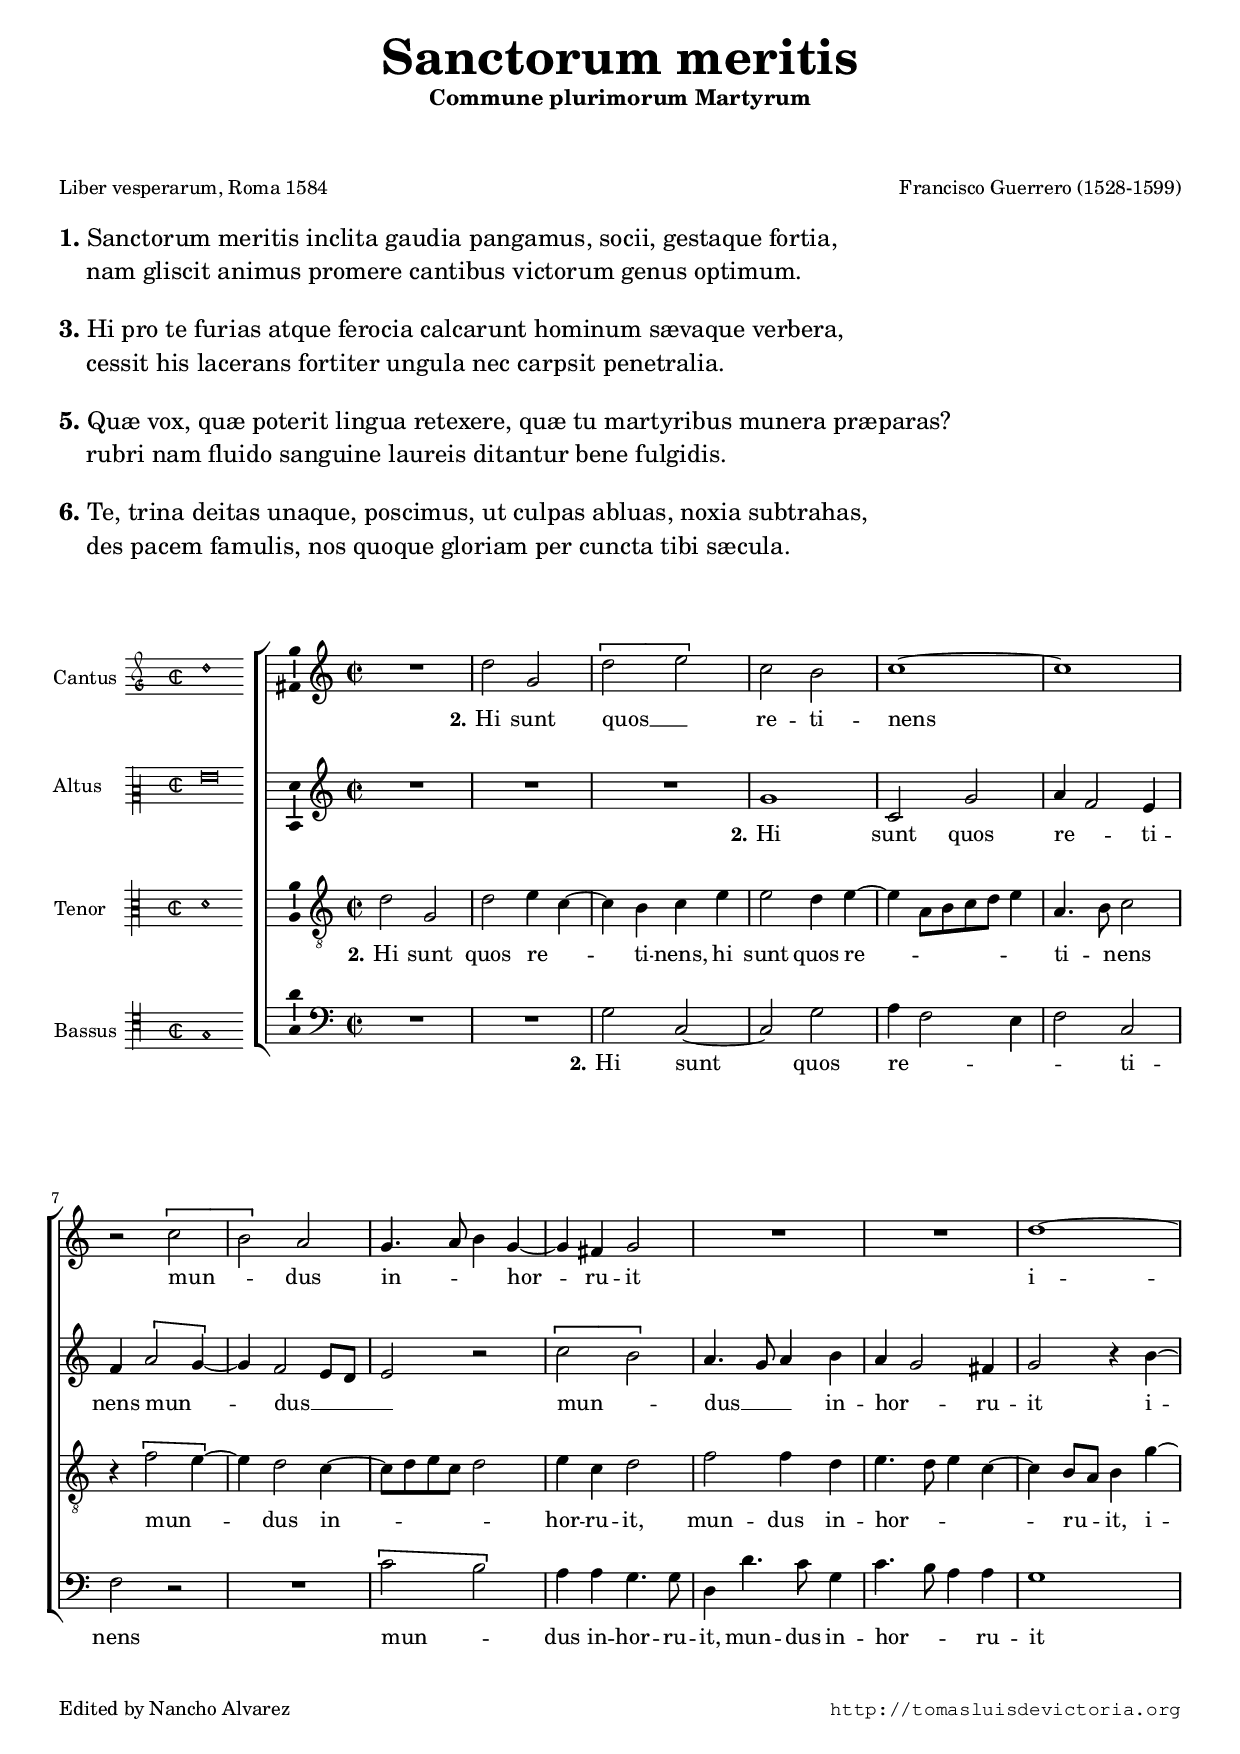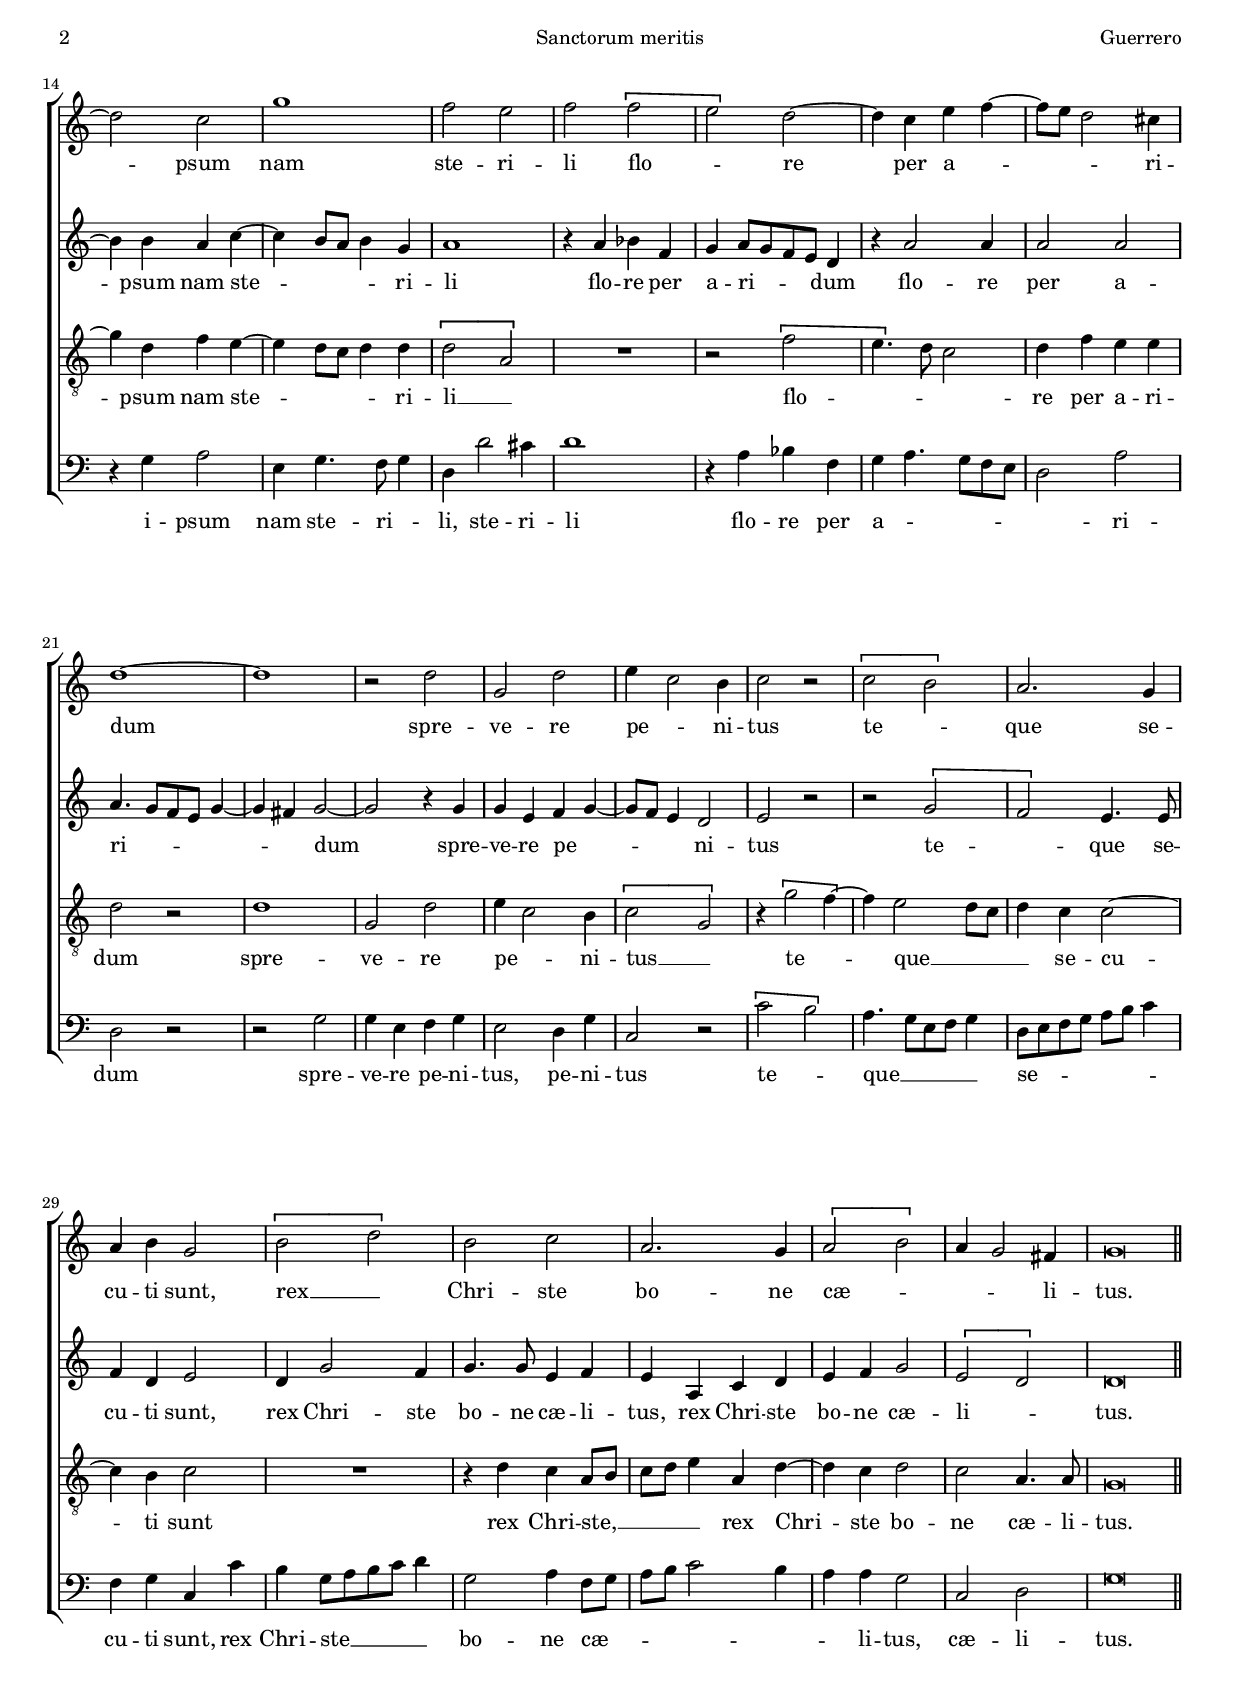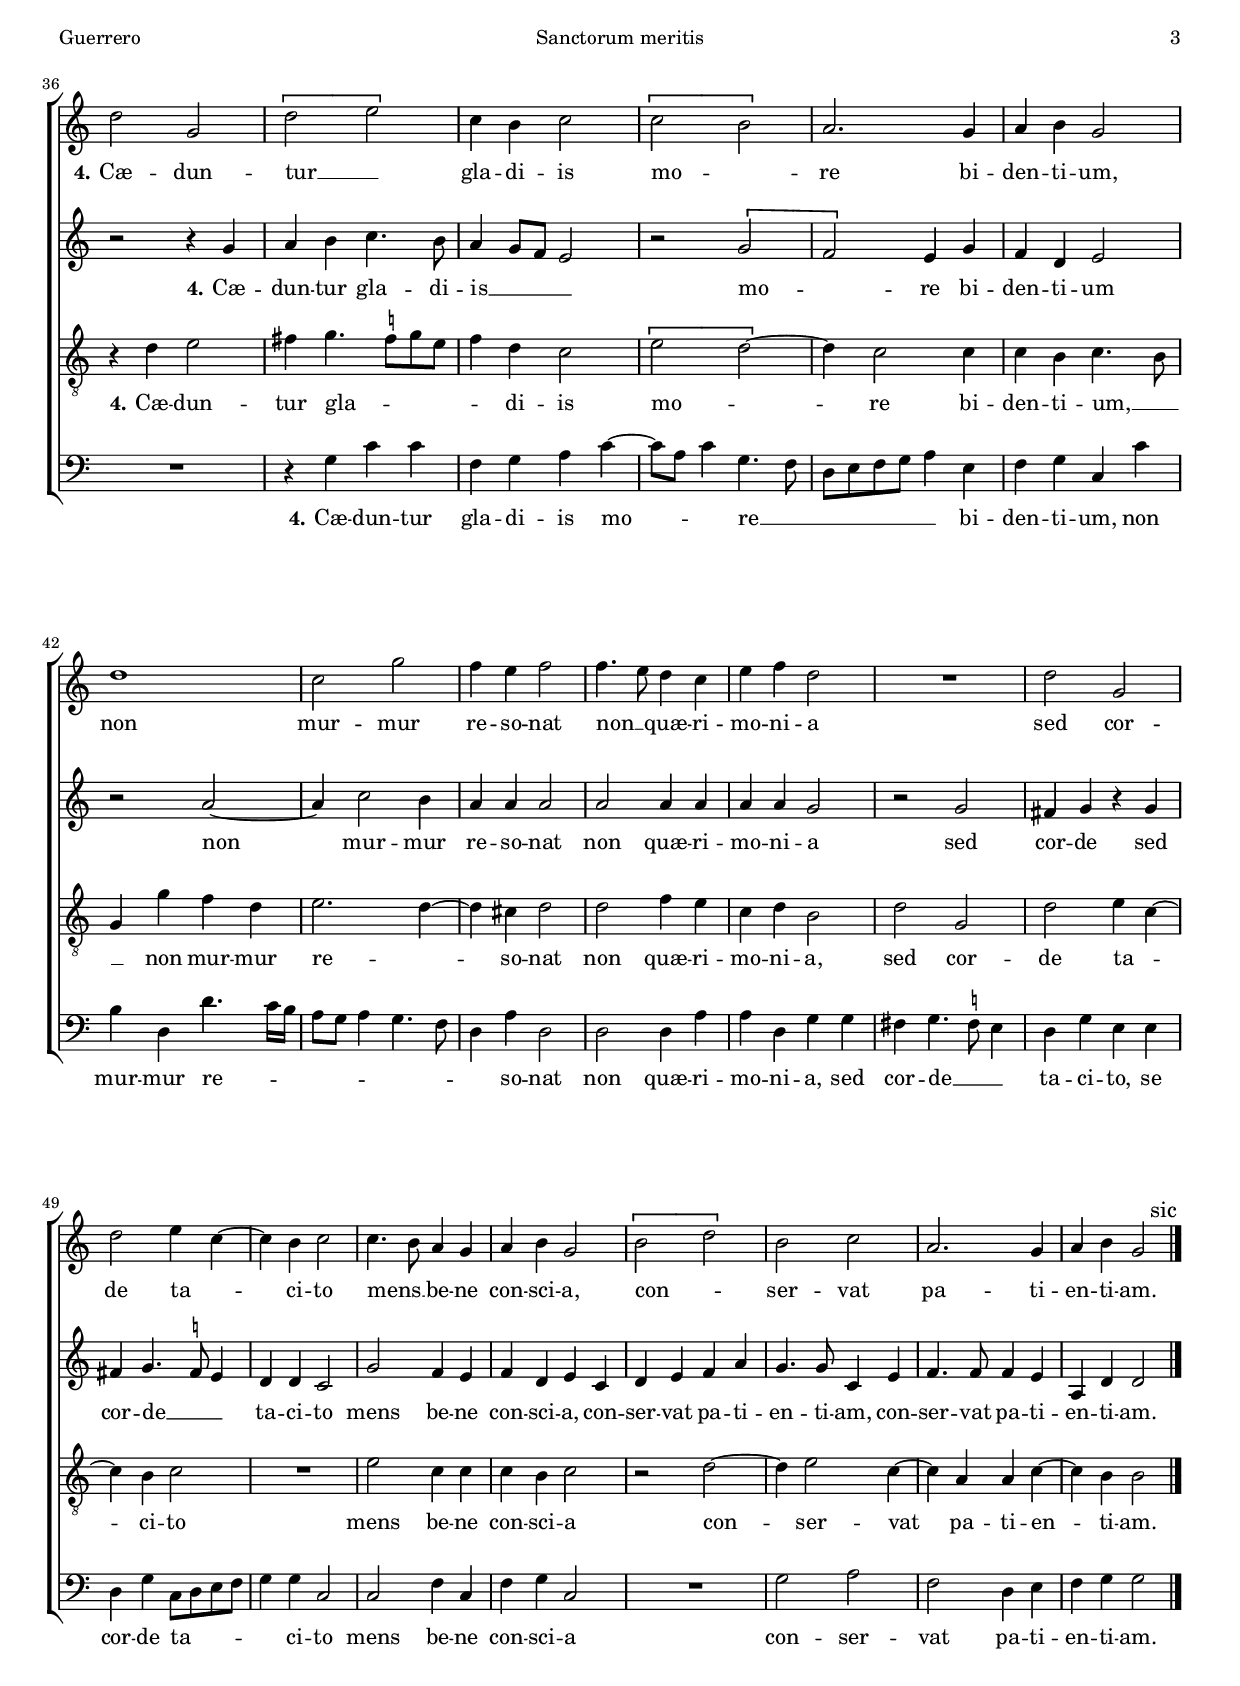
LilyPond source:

\version "2.18.0"

#(set-default-paper-size "a4")
#(set-global-staff-size 17.0)
#(ly:set-option 'point-and-click #f)
%mobile -s15.0 -i3.0

italicas=\override LyricText.font-shape = #'italic
rectas=\override LyricText.font-shape = #'upright
ss=\once \set suggestAccidentals = ##t
incipitwidth = 20

htitle="Sanctorum meritis"
hcomposer="Guerrero"

\header {
	title=\markup{\fontsize #4 "Sanctorum meritis"}
	subtitle="Commune plurimorum Martyrum"
	subsubtitle=\markup{\null \vspace #2 }
	composer="Francisco Guerrero (1528-1599)"
        pdfauthor=\composer
	poet=\markup{"Liber vesperarum, Roma 1584"}
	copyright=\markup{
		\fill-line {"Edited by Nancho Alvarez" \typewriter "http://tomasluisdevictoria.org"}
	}
%	tagline=""
}

%tablet \markup{\null \vspace #4 }
\markup{"  "}
\markup{"  "}
\markup{"  "}
\markup{\larger \larger \column{
\line{\bold "1." "Sanctorum meritis inclita gaudia pangamus, socii, gestaque fortia,"}
\line{"    nam gliscit animus promere cantibus victorum genus optimum."}
}} 
\markup{\null \vspace #1 }
\markup{\larger \larger \column{
\line{\bold "3." "Hi pro te furias atque ferocia calcarunt hominum sævaque verbera,"}
\line{"    cessit his lacerans fortiter ungula nec carpsit penetralia."}
}}
\markup{\null \vspace #1 }
\markup{\larger \larger \column{
\line{\bold "5." "Quæ vox, quæ poterit lingua retexere, quæ tu martyribus munera præparas?"}
\line{"    rubri nam fluido sanguine laureis ditantur bene fulgidis."}
}}
\markup{\null \vspace #1 }
\markup{\larger \larger \column{
\line{\bold "6." "Te, trina deitas unaque, poscimus, ut culpas abluas, noxia subtrahas,"}
\line{"    des pacem famulis, nos quoque gloriam per cuncta tibi sæcula."}
}}
\markup{" "}
\markup{"  "}

%tablet \pageBreak

global={\key c \major \time 2/2 \skip 1*35 \bar "||" \break
				\skip 1*21 \bar "|." }

cantus=\relative c''{
	R1
	d2 g,
	\[d'2 e\]
	c b
	c1 ~
	c
	r2 \[c 
	b\] a
	g4. a8 b4 g ~
	g fis g2
	R1*2
	d'1 ~
	d2 c
	g'1
	f2 e
	f \[f
	e\] d ~
	d4 c e f ~
	f8 e d2 cis4
	d1 ~
	d
	r2 d
	g, d'
	e4 c2 b4
	c2 r
	\[c b\]
	a2. g4
	a b g2
	\[b2 d\]
	b c
	a2. g4
	\[a2 b\]
	a4 g2 fis4
	g\breve*1/2
	d'2 g,
	\[d' e\]
	c4 b c2
	\[c2 b\]
	a2. g4
	a b g2
	d'1
	c2 g'
	f4 e f2
	f4. e8 d4 c 
	e f d2
	R1
	d2 g,
	d'e4 c ~
	c b c2
	c4. b8 a4 g
	a b g2
	\[b2 d\]
	b c
	a2. g4
	a4 b g2^\markup{\large "   sic"}
	% parece que falta algun compas en el original.
	% CSIC propone un final alternativo, pero tiene alguna errata.
}

altus=\relative c''{
	R1*3
	g1
	c,2 g'
	a4 f2 e4
	f \[a2 g4 ~ \]
	g f2 e8 d
	e2 r
	\[c'2 b\]
	a4. g8 a4 b
	a4 g2 fis4
	g2 r4 b ~
	b b a c ~
	c b8 a b4 g
	a1
	r4 a bes f
	g a8[ g f e] d4 
	r4 a'2 a4
	a2 a
	a4. g8[ f e] g4 ~
	g fis g2 ~
	g r4 g
	g e f g ~
	g8 f e4 d2
	e r
	r \[g2
	f\] e4. e8 
	f4 d e2
	d4 g2 f4
	g4. g8 e4 f
	e a, c d
	e f g2
	\[e2 d\]
	d\breve*1/2
	r2 r4 g
	a b c4. b8
	a4 g8 f e2
	r2 \[g
	f\] e4 g 
	f d e2
	r2 a ~
	a4 c2 b4
	a4 a a2
	a a4 a
	a a g2
	r g
	fis4 g r g
	fis g4. \ss f8 e4
	d d c2
	g'2 f4 e
	f d e c
	d e f a 
	g4. g8 c,4 e
	f4. f8 f4 e
	a,4 d d2
}

tenor=\relative c'{
	d2 g,
	d'e4 c ~
	c b c e
	e2 d4 e ~
	e a,8[ b c d] e4
	a,4. b8 c2
	r4 \[f2 e4 ~ \]
	e4 d2 c4 ~
	c8 d e c d2
	e4 c d2
	f f4 d
	e4. d8 e4 c ~
	c b8 a b4 g' ~
	g d f e ~
	e d8 c d4 d
	\[d2 a\]
	R1
	r2 \[f'2
	e4.\] d8 c2
	d4 f e e
	d2 r
	d1
	g,2 d'
	e4 c2 b4
	\[c2 g\]
	r4 \[g'2 f4 ~ \]
	f4 e2 d8 c
	d4 c c2 ~
	c4 b c2
	R1
	r4 d c a8 b
	c d e4 a, d ~
	d c d2
	c a4. a8 
	g\breve*1/2
	r4 d'4 e2
	fis4 g4. \ss f8 g e
	f4 d c2
	\[e d ~ \]
	d4 c2 c4
	c b c4. b8
	g4 g' f d
	e2. d4 ~
	d cis d2
	d f4 e
	c d b2
	d g,
	d' e4 c ~
	c b c2
	R1
	e2 c4 c
	c b c2
	r d ~
	d4 e2 c4 ~
	c a a c ~
	c b b2	
}

bassus=\relative c'{
	R1*2
	g2 c, ~
	c g'2
	a4 f2 e4
	f2 c
	f r
	R1
	\[c'2 b\]
	a4 a g4. g8
	d4 d'4. c8 g4
	c4. b8 a4 a
	g1
	r4 g a2
	e4 g4. f8 g4
	d4 d'2 cis4
	d1
	r4 a bes f 
	g a4. g8 f e
	d2 a'
	d, r
	r g
	g4 e f g
	e2 d4 g
	c,2 r
	\[c'2 b\]
	a4. g8[ e f] g4
	d8 e f g a b c4 
	f,4 g c, c'
	b g8[ a b c] d4
	g,2 a4 f8 g
	a b c2 b4
	a a g2
	c,2 d
	g\breve*1/2
	R1
	r4 g c c
	f, g a c ~
	c8 a c4 g4. f8
	d8 e f g a4 e
	f g c, c'
	b d, d'4. c16 b
	a8 g a4 g4. f8
	d4 a' d,2
	d d4 a'
	a d, g g
	fis g4. \ss f8 e4
	d g e e
	d g c,8 d e f
	g4 g c,2
	c f4 c
	f g c,2
	R1
	g'2 a
	f d4 e
	f g g2
}

textocantus=\lyricmode{
\set stanza = "2."
Hi sunt quos __ _ re -- ti -- nens mun -- _ dus in -- _ _ hor -- ru -- it
i -- psum nam ste -- ri -- li flo -- _ re per a -- _ _ _ ri -- dum
spre -- ve -- re pe -- _ ni -- tus te -- _ que se -- cu -- ti sunt,
rex __ _ Chri -- ste bo -- ne cæ -- _ _ _ li -- tus.
\set stanza = "4."
Cæ -- dun -- tur __ _ gla -- di -- is mo -- _ re bi -- den -- ti -- um,
non mur -- mur re -- so -- nat non __ _ quæ -- ri -- mo -- ni -- a
sed cor -- de ta -- _ ci -- to mens __ _ be -- ne con -- sci -- a, 
con -- _ ser -- vat pa -- ti -- en -- ti -- am.
}

textoaltus=\lyricmode{
\set stanza = "2."
Hi sunt quos re -- _ ti -- nens mun -- _ dus __ _ _ _ 
mun -- _ dus __ _ _ in -- hor -- _ ru -- it
i -- psum nam ste -- _ _ _ ri -- li
flo -- re per a -- ri -- _ _ _ dum
flo -- re per a -- ri -- _ _ _ _ _ dum
spre -- ve -- re pe -- _ _ _ ni -- tus te -- _ que se -- cu -- ti sunt,
rex Chri -- ste bo -- ne cæ -- li -- tus,
rex Chri -- ste bo -- ne cæ -- li -- _ tus.
\set stanza = "4."
Cæ -- dun -- tur gla -- di -- is __ _ _ _ mo -- _ re bi -- den -- ti -- um
non mur -- mur re -- so -- nat non quæ -- ri -- mo -- ni -- a
sed cor -- de
sed cor -- de __ _ _ ta -- ci -- to mens be -- ne con -- sci -- a,
con -- ser -- vat pa -- ti -- en -- ti -- am,
con -- ser -- vat pa -- ti -- en -- ti -- am.
}

textotenor=\lyricmode{
\set stanza = "2."
Hi sunt quos re -- _ ti -- nens,
hi sunt quos re -- _ _ _ _ _ ti -- _ nens
mun -- _ dus in -- _ _ _ _ hor -- ru -- it,
mun -- dus in -- hor -- _ _ _ ru -- _ it,
i -- psum nam ste -- _ _ _ ri -- li __ _ 
flo -- _ _ _ re per a -- ri -- dum
spre -- ve -- re pe -- _ ni -- tus __ _ 
te -- _ que __ _ _ _ se -- cu -- ti sunt
rex Chri -- ste, __ _ _ _ _ 
rex Chri -- ste bo -- ne cæ -- li -- tus.
\set stanza = "4."
Cæ -- dun -- tur gla -- _ _ _ _ di -- is mo -- _ re bi -- den -- ti -- um, __ _ _
non mur -- mur re -- _ so -- nat non quæ -- ri -- mo -- ni -- a,
sed cor -- de ta -- _ ci -- to mens be -- ne con -- sci -- a
con -- ser -- vat pa -- ti -- en -- ti -- am.
}

textobassus=\lyricmode{
\set stanza = "2."
Hi sunt quos re -- _ _ _ ti -- nens mun -- _ dus in -- hor -- ru -- it,
mun -- dus in -- hor -- _ _ ru -- it
i -- psum nam ste -- ri -- _ li,
ste -- ri -- li flo -- re per a -- _ _ _ _ _ ri -- dum
spre -- ve -- re pe -- ni -- tus,
pe -- ni -- tus te -- _ que __ _ _ _ _ se -- _ _ _ _ _ _ cu -- ti sunt,
rex Chri -- ste __ _ _ _ _ bo -- ne cæ -- _ _ _ _ _ _ li -- tus,
cæ -- li -- tus.
\set stanza = "4."
Cæ -- dun -- tur gla -- di -- is mo -- _ _ re __ _ _ _ _ _ _ bi -- den -- ti -- um,
non mur -- mur re -- _ _ _ _ _ _ _ _ so -- nat non quæ -- ri -- mo -- ni -- a,
sed cor -- de __ _ _ ta -- ci -- to,
se cor -- de ta -- _ _ _ _ ci -- to  mens be -- ne con -- sci -- a
con -- ser -- vat pa -- ti -- en -- ti -- am.
}

incipitcantus=\markup{
	\score{
		{ 
		\set Staff.instrumentName="Cantus "
		\override NoteHead.style = #'neomensural
		\override Rest.style = #'neomensural
		\override Staff.TimeSignature.style = #'neomensural
		\cadenzaOn 
		\clef "petrucci-g"
		\key c \major
		\time 2/2
		d''1
		} 
	\layout {
		\context {\Voice
			\remove Ligature_bracket_engraver
			\consists Mensural_ligature_engraver
		}
		line-width=\incipitwidth
		indent = 0
	}
	}
}

incipitaltus=\markup{
	\score{
		{ 
		\set Staff.instrumentName="Altus    "
		\override NoteHead.style = #'neomensural
		\override Rest.style = #'neomensural
		\override Staff.TimeSignature.style = #'neomensural
		\cadenzaOn 
		\clef "petrucci-c2"
		\key c \major
		\time 2/2
		g'\breve
		} 
	\layout {
		\context {\Voice
			\remove Ligature_bracket_engraver
			\consists Mensural_ligature_engraver
		}
		line-width=\incipitwidth
		indent = 0
	}
	}
}

incipittenor=\markup{
	\score{
		{ 
		\set Staff.instrumentName="Tenor   "
		\override NoteHead.style = #'neomensural 
		\override Rest.style = #'neomensural
		\override Staff.TimeSignature.style = #'neomensural
		\cadenzaOn 
		\clef "petrucci-c3"
		\key c \major
		\time 2/2
		d'1
		} 
	\layout {
		\context {\Voice
			\remove Ligature_bracket_engraver
			\consists Mensural_ligature_engraver
		}
		line-width=\incipitwidth
		indent=0
	}
	}
}

incipitbassus=\markup{
	\score{
		{ 
		\set Staff.instrumentName="Bassus "
		\override NoteHead.style = #'neomensural 
		\override Rest.style = #'neomensural
		\override Staff.TimeSignature.style = #'neomensural
		\cadenzaOn 
		\clef "petrucci-c4"
		\key c \major
		\time 2/2
		g1
		} 
	\layout {
		\context {\Voice
			\remove Ligature_bracket_engraver
			\consists Mensural_ligature_engraver
		}
		line-width=\incipitwidth
		indent=0
	}
	}
}



\score {\transpose c' c'{
\new ChoirStaff<<

	\new Staff <<\global
	\new Voice="v1" {
		\set Staff.instrumentName=\incipitcantus
		\clef "treble"
		\cantus }
	\new Lyrics \lyricsto "v1" {\textocantus }
	>>

	\new Staff <<\global
	\new Voice="v2" {
		\set Staff.instrumentName=\incipitaltus
		\clef "treble"
		\altus }
	\new Lyrics \lyricsto "v2" {\textoaltus }
	>>
	
	\new Staff <<\global
	\new Voice="v3" {
		\set Staff.instrumentName=\incipittenor
		\clef "G_8"
		\tenor }
	\new Lyrics \lyricsto "v3" {\textotenor }
	>>

	\new Staff <<\global
	\new Voice="v4" {
		\set Staff.instrumentName=\incipitbassus
		\clef "bass"
		\bassus }
	\new Lyrics \lyricsto "v4" {\textobassus }
	>>
	
>>

	}%transpose

\layout{ 
	\context {\Lyrics 
		\override VerticalAxisGroup.staff-affinity = #UP
		\override VerticalAxisGroup.nonstaff-relatedstaff-spacing =
			#'((basic-distance . 0) (minimum-distance . 0) (padding . 1))
		\override LyricText.font-size = #1.2
		\override LyricHyphen.minimum-distance = #0.5
	}
	\context {\Score 
		tempoHideNote = ##t
		\override BarNumber.padding = #2 
	}
	\context {\Voice 
		%melismaBusyProperties = #'()
		%autoBeaming = ##f
	}
	\context {\Staff 
                %\RemoveEmptyStaves
                %\override VerticalAxisGroup.remove-first = ##t
		\override VerticalAxisGroup.staff-staff-spacing =
			#'((basic-distance . 11) (minimum-distance . 0) (padding . 1))
		\consists Ambitus_engraver 
		\override LigatureBracket.padding = #1
	}
}

%\midi { \mtempo }

}


\paper{
	evenHeaderMarkup=\markup  \fill-line { \fromproperty #'page:page-number-string \htitle \hcomposer }
	oddHeaderMarkup= \markup  \fill-line { \on-the-fly #not-first-page \hcomposer \on-the-fly #not-first-page \htitle \on-the-fly #not-first-page \fromproperty #'page:page-number-string }
	%system-count=20
	%page-count = 8
	ragged-last-bottom = ##f
	indent=3.5\cm
	system-system-spacing =
	#'((basic-distance . 20) (minimum-distance . 0) (padding . 5))
	top-system-spacing = % header
	#'((basic-distance . 9) (minimum-distance . 0) (padding . 0))
	last-bottom-spacing = % footer
	#'((basic-distance . 12) (minimum-distance . 0) (padding . 0))
	markup-system-spacing.padding = #1.5
}
